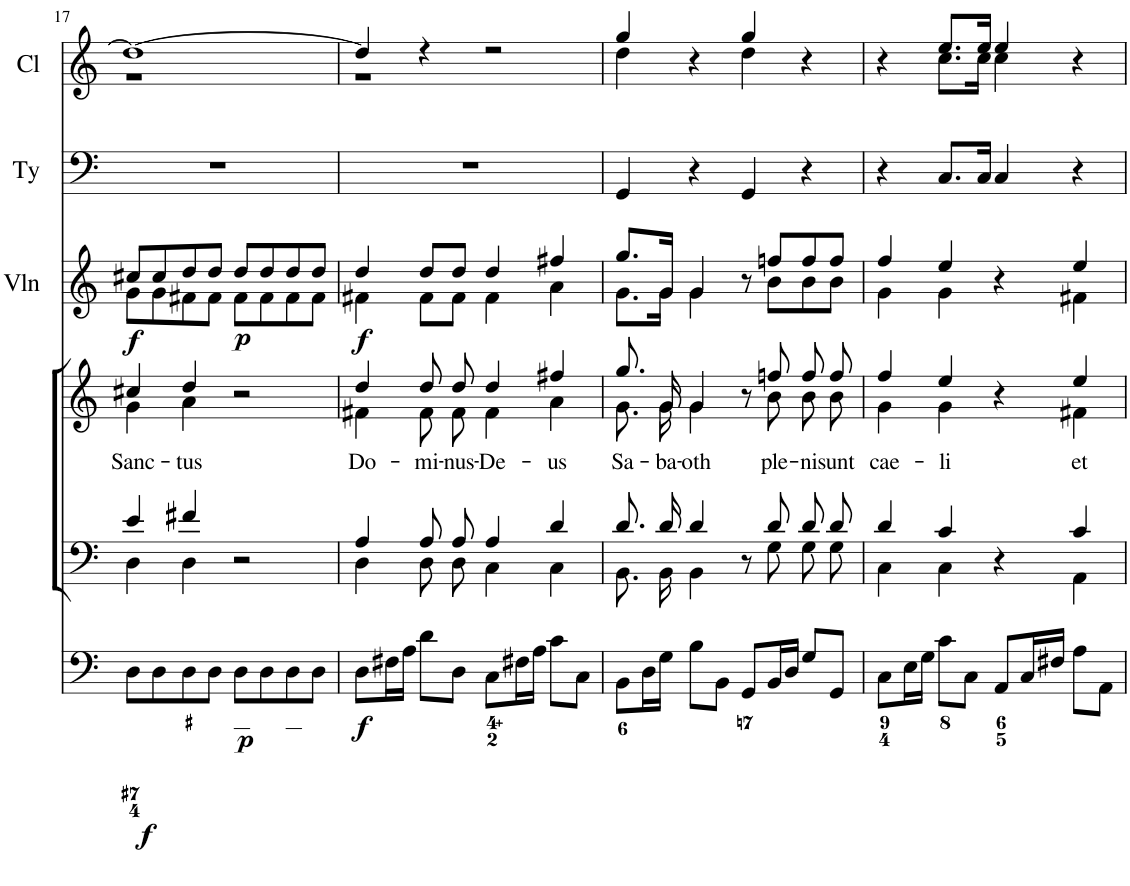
**kern	**dynam	**kern	**kern	**text	**kern	**dynam	**kern	**kern
*part6	*part6	*part5	*part4	*part4	*part3	*part3	*part2	*part1
*staff6	*staff6	*staff5	*staff4	*staff4	*staff3	*staff3	*staff2	*staff1
*I"Organo	*	*I"Voice	*I"Voice	*	*I"2 Violini	*	*I"Tympano	*I"2 Clarini
*	*	*	*	*	*I'Vln	*	*I'Ty	*I'Cl
!!LO:PB:g=z
*clefF4	*	*clefF4	*clefG2	*	*clefG2	*	*clefF4	*clefG2
*k[]	*	*k[]	*k[]	*	*k[]	*	*k[]	*k[]
*M4/4	*	*M4/4	*M4/4	*	*M4/4	*	*M4/4	*M4/4
*met(c)	*	*met(c)	*met(c)	*	*met(c)	*	*met(c)	*met(c)
=17	=17	=17	=17	=17	=17	=17	=17	=17
*	*	*^	*^	*	*	*	*	*
!	!LO:DY:b	!	!	!	!	!LO:LY:b	!	!LO:DY:b	!	!
*	*	*	*	*	*	*	*^	*	*	*^
8D\L	f	4e/	4D\	4cc#X/	4g\	Sanc-	8cc#X/L	8g\L	f	1r	1dd_	1r
8D\	.	.	.	.	.	.	8cc#/	8g\	.	.	.	.
!	!	!	!	!	!	!LO:LY:b	!	!	!	!	!	!
8D\	.	4f#X/	4D\	4dd/	4a\	-tus	8dd/	8f#X\	.	.	.	.
8D\J	.	.	.	.	.	.	8dd/J	8f#\J	.	.	.	.
!	!LO:DY:b	!	!	!	!	!	!	!	!LO:DY:b	!	!	!
8D\L	p	2r	2ryy	2r	2ryy	.	8dd/L	8f#\L	p	.	.	.
8D\	.	.	.	.	.	.	8dd/	8f#\	.	.	.	.
8D\	.	.	.	.	.	.	8dd/	8f#\	.	.	.	.
8D\J	.	.	.	.	.	.	8dd/J	8f#\J	.	.	.	.
=18	=18	=18	=18	=18	=18	=18	=18	=18	=18	=18	=18	=18
!	!LO:DY:b	!	!	!	!	!LO:LY:b	!	!	!LO:DY:b	!	!	!
8D\L	f	4A/	4D\	4dd/	4f#X\	Do-	4dd/	4f#X\	f	1r	4dd/]	1r
16F#X\L	.	.	.	.	.	.	.	.	.	.	.	.
16A\JJ	.	.	.	.	.	.	.	.	.	.	.	.
!	!	!	!	!	!	!LO:LY:b	!	!	!	!	!	!
8d\L	.	8A/L	8D\L	8dd/L	8f#\L	-mi-	8dd/L	8f#\L	.	.	4r	.
!	!	!	!	!	!	!LO:LY:b	!	!	!	!	!	!
8D\J	.	8A/J	8D\J	8dd/J	8f#\J	-nus-	8dd/J	8f#\J	.	.	.	.
!	!	!	!	!	!	!LO:LY:b	!	!	!	!	!	!
8C\L	.	4A/	4C\	4dd/	4f#\	-De-	4dd/	4f#\	.	.	2r	.
16F#X\L	.	.	.	.	.	.	.	.	.	.	.	.
16A\JJ	.	.	.	.	.	.	.	.	.	.	.	.
!	!	!	!	!	!	!LO:LY:b	!	!	!	!	!	!
8c\L	.	4d/	4C\	4ff#X/	4a\	-us	4ff#X/	4a\	.	.	.	.
8C\J	.	.	.	.	.	.	.	.	.	.	.	.
=19	=19	=19	=19	=19	=19	=19	=19	=19	=19	=19	=19	=19
!	!	!	!	!	!	!LO:LY:b	!	!	!	!	!	!
8BB\L	.	8.d/L	8.BB\L	8.gg/L	8.g\L	Sa-	8.gg/L	8.g\L	.	4GG/	4gg/	4dd\
16D\L	.	.	.	.	.	.	.	.	.	.	.	.
!	!	!	!	!	!	!LO:LY:b	!	!	!	!	!	!
16G\JJ	.	16d/Jk	16BB\Jk	16g/Jk	16g\Jk	-ba-	16g/Jk	16g\Jk	.	.	.	.
!	!	!	!	!	!	!LO:LY:b	!	!	!	!	!	!
8B\L	.	4d/	4BB\	4g/	4g\	-oth	4g/	4g\	.	4r	4r	4ryy
8BB\J	.	.	.	.	.	.	.	.	.	.	.	.
8GG/L	.	8r	8ryy	8r	8ryy	.	8r	8ryy	.	4GG/	4gg/	4dd\
!	!	!	!	!	!	!LO:LY:b	!	!	!	!	!	!
16BB/L	.	8d/	8G\	8ffn/	8b\	ple-	8ffn/L	8b\L	.	.	.	.
16D/JJ	.	.	.	.	.	.	.	.	.	.	.	.
!	!	!	!	!	!	!LO:LY:b	!	!	!	!	!	!
8G/L	.	8d/L	8G\L	8ff/L	8b\L	-ni	8ff/	8b\	.	4r	4r	4ryy
!	!	!	!	!	!	!LO:LY:b	!	!	!	!	!	!
8GG/J	.	8d/J	8G\J	8ff/J	8b\J	sunt	8ff/J	8b\J	.	.	.	.
=20	=20	=20	=20	=20	=20	=20	=20	=20	=20	=20	=20	=20
!	!	!	!	!	!	!LO:LY:b	!	!	!	!	!	!
8C\L	.	4d/	4C\	4ff/	4g\	cae-	4ff/	4g\	.	4r	4r	4ryy
16E\L	.	.	.	.	.	.	.	.	.	.	.	.
16G\JJ	.	.	.	.	.	.	.	.	.	.	.	.
!	!	!	!	!	!	!LO:LY:b	!	!	!	!	!	!
8c\L	.	4c/	4C\	4ee/	4g\	-li	4ee/	4g\	.	8.C/L	8.ee/L	8.cc\L
8C\J	.	.	.	.	.	.	.	.	.	.	.	.
.	.	.	.	.	.	.	.	.	.	16C/Jk	16ee/Jk	16cc\Jk
8AA/L	.	4r	4ryy	4r	4ryy	.	4r	4ryy	.	4C/	4ee/	4cc\
16C/L	.	.	.	.	.	.	.	.	.	.	.	.
16F#X/JJ	.	.	.	.	.	.	.	.	.	.	.	.
!	!	!	!	!	!	!LO:LY:b	!	!	!	!	!	!
8A\L	.	4c/	4AA\	4ee/	4f#X\	et	4ee/	4f#X\	.	4r	4r	4ryy
8AA\J	.	.	.	.	.	.	.	.	.	.	.	.
*	*	*v	*v	*	*	*	*v	*v	*	*	*v	*v
*	*	*	*v	*v	*	*	*	*	*
=	=	=	=	=	=	=	=	=
*-	*-	*-	*-	*-	*-	*-	*-	*-
